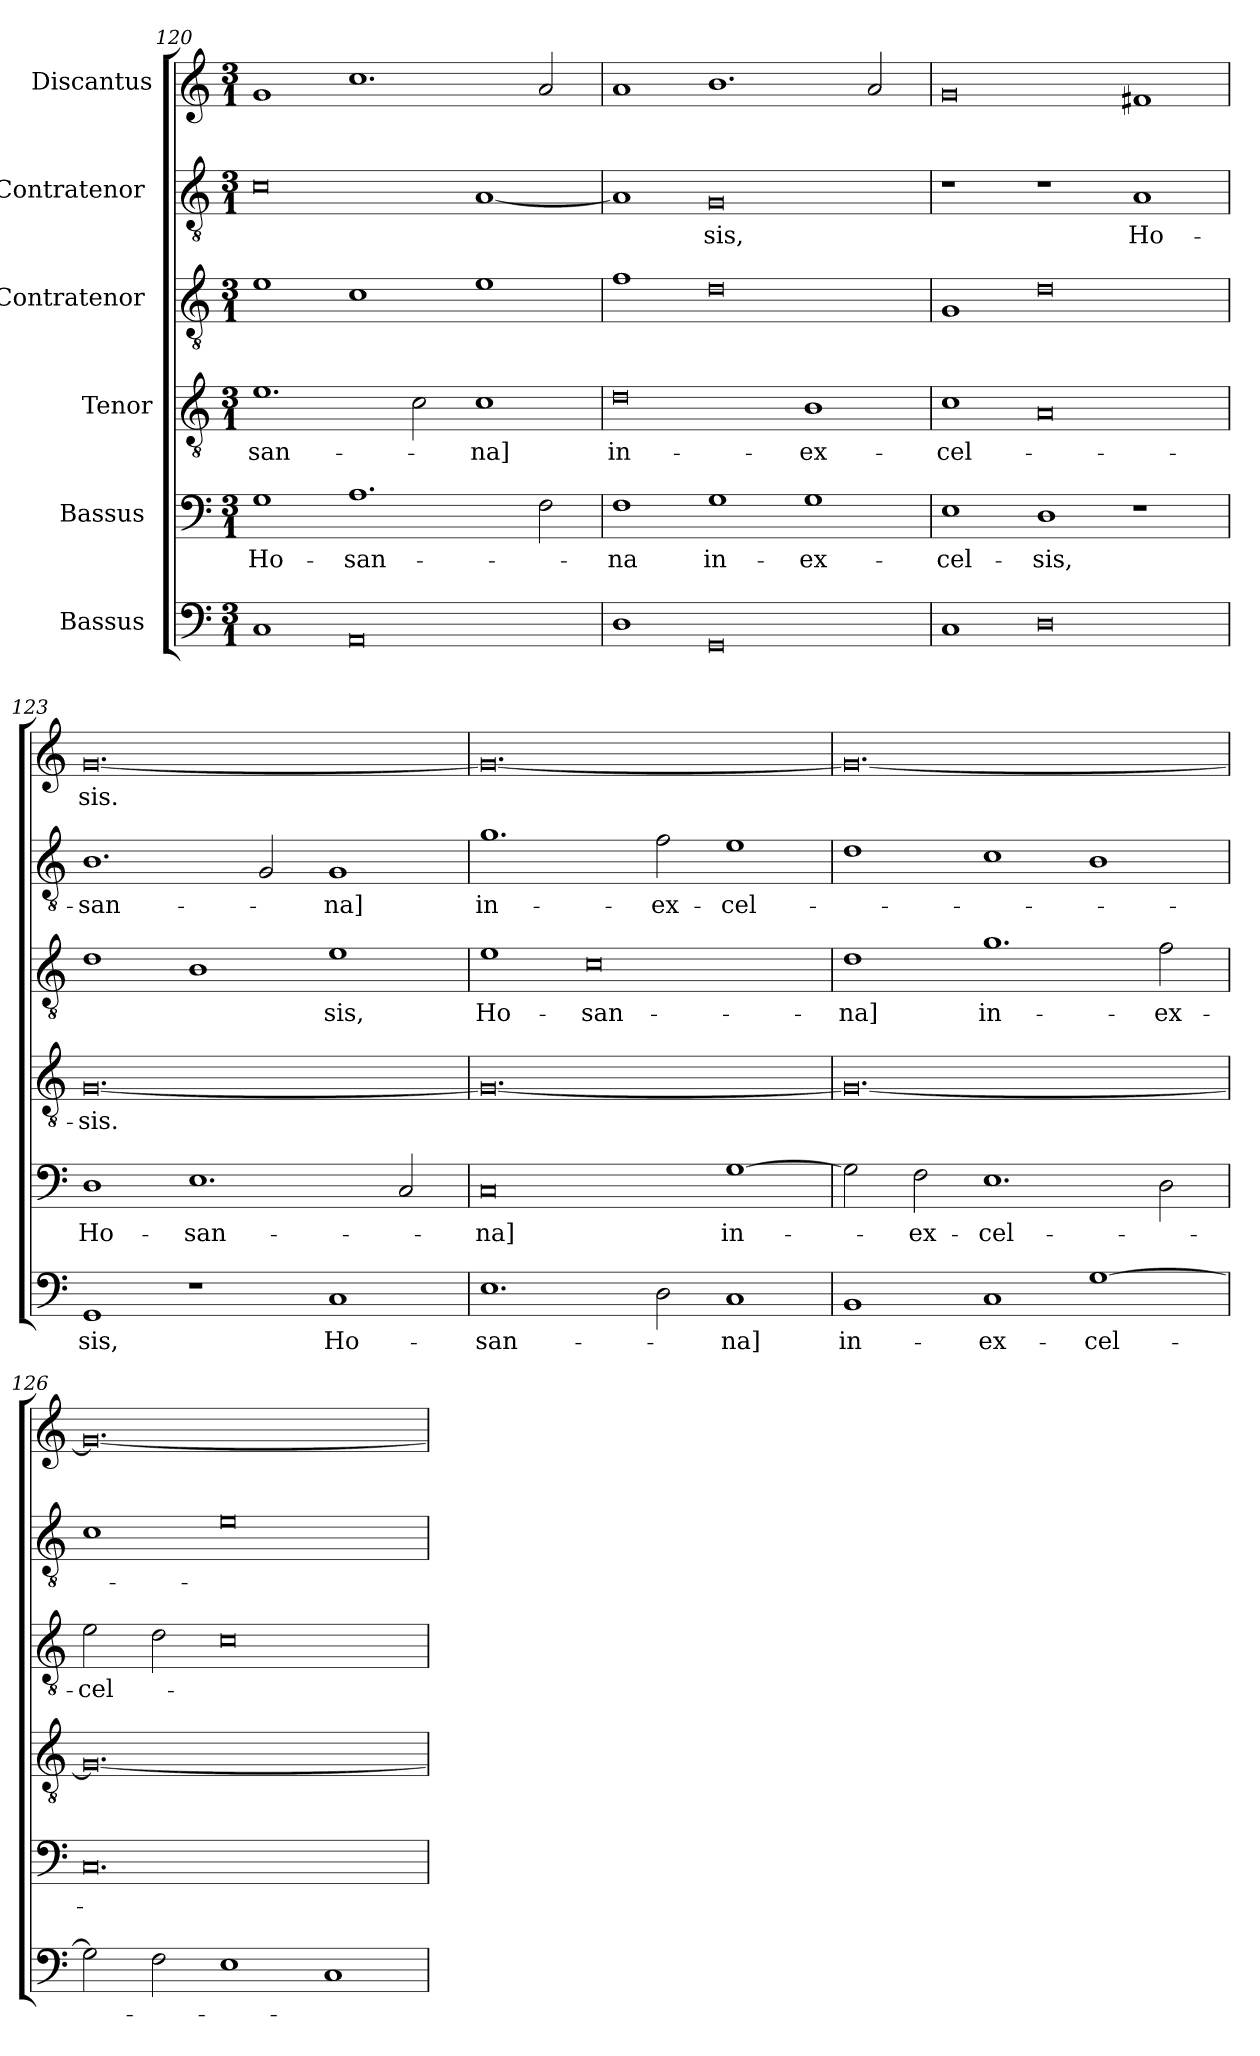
**kern	**text	**kern	**text	**kern	**text	**kern	**text	**kern	**text	**kern	**text
*part6	*part6	*part5	*part5	*part4	*part4	*part3	*part3	*part2	*part2	*part1	*part1
*staff6	*staff6	*staff5	*staff5	*staff4	*staff4	*staff3	*staff3	*staff2	*staff2	*staff1	*staff1
*I"Bassus [2]	*	*I"Bassus [1]	*	*I"Tenor	*	*I"Contratenor [2]	*	*I"Contratenor [1]	*	*I"Discantus	*
*clefF4	*	*clefF4	*	*clefGv2	*	*clefGv2	*	*clefGv2	*	*clefG2	*
*k[]	*	*k[]	*	*k[]	*	*k[]	*	*k[]	*	*k[]	*
*M3/1	*	*M3/1	*	*M3/1	*	*M3/1	*	*M3/1	*	*M3/1	*
=120	=120	=120	=120	=120	=120	=120	=120	=120	=120	=120	=120
1C/	.	1G\	Ho-	1.e\	-san-	1e\	.	0c\	.	1g/	.
0AA/	.	1.A\	-san-	.	.	1c\	.	.	.	1.cc\	.
.	.	.	.	2c\	.	.	.	.	.	.	.
.	.	.	.	1c\	-na]	1e\	.	[1A/	.	.	.
.	.	2F\	.	.	.	.	.	.	.	2a/	.
=121	=121	=121	=121	=121	=121	=121	=121	=121	=121	=121	=121
1D\	.	1F\	-na	0d\	in-	1f\	.	1A/]	.	1a/	.
0GG/	.	1G\	in-	.	.	0d\	.	0G/	-sis,	1.b\	.
.	.	1G\	ex-	1B\	ex-	.	.	.	.	.	.
.	.	.	.	.	.	.	.	.	.	2a/	.
=122	=122	=122	=122	=122	=122	=122	=122	=122	=122	=122	=122
1C/	.	1E\	-cel-	1c\	-cel-	1G/	.	1r	.	0g/	.
0D\	.	1D\	-sis,	0A/	.	0d\	.	1r	.	.	.
.	.	1r	.	.	.	.	.	1A/	Ho-	1f#X/	.
=123	=123	=123	=123	=123	=123	=123	=123	=123	=123	=123	=123
1GG/	-sis,	1D\	Ho-	[0.G/	-sis.	1d\	.	1.B\	-san-	[0.g/	-sis.
1r	.	1.E\	-san-	.	.	1B\	.	.	.	.	.
.	.	.	.	.	.	.	.	2G/	.	.	.
1C/	Ho-	.	.	.	.	1e\	-sis,	1G/	-na]	.	.
.	.	2C/	.	.	.	.	.	.	.	.	.
=124	=124	=124	=124	=124	=124	=124	=124	=124	=124	=124	=124
1.E\	-san-	0C/	-na]	0.G/_	.	1e\	Ho-	1.g\	in-	0.g/_	.
.	.	.	.	.	.	0c\	-san-	.	.	.	.
2D\	.	.	.	.	.	.	.	2f\	ex-	.	.
1C/	-na]	[1G\	in-	.	.	.	.	1e\	-cel-	.	.
=125	=125	=125	=125	=125	=125	=125	=125	=125	=125	=125	=125
1BB/	in-	2G\]	.	0.G/_	.	1d\	-na]	1d\	.	0.g/_	.
.	.	2F\	ex-	.	.	.	.	.	.	.	.
1C/	ex-	1.E\	-cel-	.	.	1.g\	in-	1c\	.	.	.
[1G\	-cel-	.	.	.	.	.	.	1B\	.	.	.
.	.	2D\	.	.	.	2f\	ex-	.	.	.	.
=126	=126	=126	=126	=126	=126	=126	=126	=126	=126	=126	=126
2G\]	.	0.C/	.	0.G/_	.	2e\	-cel-	1c\	.	0.g/_	.
2F\	.	.	.	.	.	2d\	.	.	.	.	.
1E\	.	.	.	.	.	0c\	.	0e\	.	.	.
1C/	.	.	.	.	.	.	.	.	.	.	.
=	=	=	=	=	=	=	=	=	=	=	=
*-	*-	*-	*-	*-	*-	*-	*-	*-	*-	*-	*-
